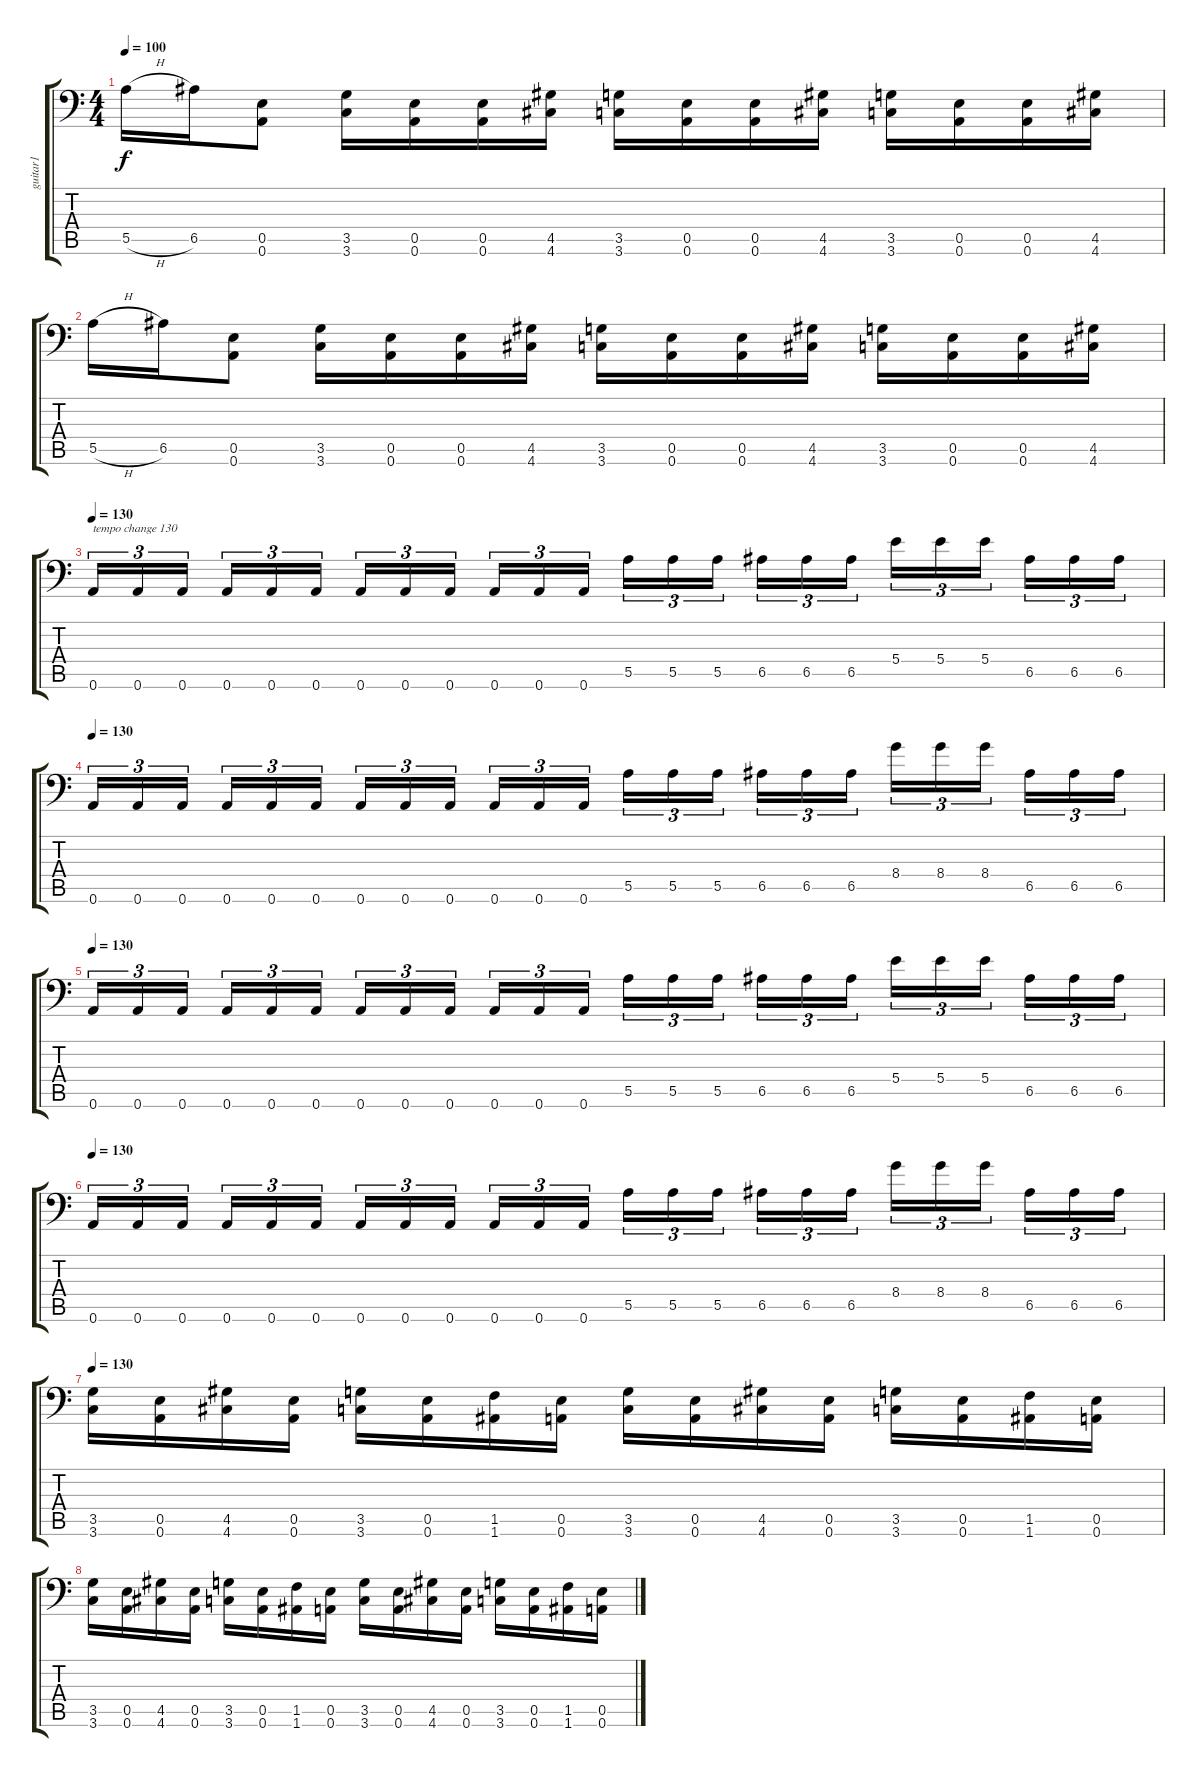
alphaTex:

\track ("guitar1" "guitar1") {instrument distortionguitar}
\staff {score tabs}
\tuning (Db4 Ab3 E3 B2 E2 A1) {hide}
\ts (4 4)
\tempo 100
\clef f4
\ks c
5.5{h}.16{dy f} 6.5.16 (0.5 0.6).8 (3.5 3.6).16 (0.5 0.6).16 (0.5 0.6).16 (4.5 4.6).16 (3.5 3.6).16 (0.5 0.6).16 (0.5 0.6).16 (4.5 4.6).16 (3.5 3.6).16 (0.5 0.6).16 (0.5 0.6).16 (4.5 4.6).16 |
5.5{h}.16 6.5.16 (0.5 0.6).8 (3.5 3.6).16 (0.5 0.6).16 (0.5 0.6).16 (4.5 4.6).16 (3.5 3.6).16 (0.5 0.6).16 (0.5 0.6).16 (4.5 4.6).16 (3.5 3.6).16 (0.5 0.6).16 (0.5 0.6).16 (4.5 4.6).16 |
\tempo 130
0.6.16{tu (3 2) txt "tempo change 130"} 0.6.16{tu (3 2)} 0.6.16{tu (3 2)} 0.6.16{tu (3 2)} 0.6.16{tu (3 2)} 0.6.16{tu (3 2)} 0.6.16{tu (3 2)} 0.6.16{tu (3 2)} 0.6.16{tu (3 2)} 0.6.16{tu (3 2)} 0.6.16{tu (3 2)} 0.6.16{tu (3 2)} 5.5.16{tu (3 2)} 5.5.16{tu (3 2)} 5.5.16{tu (3 2)} 6.5.16{tu (3 2)} 6.5.16{tu (3 2)} 6.5.16{tu (3 2)} 5.4.16{tu (3 2)} 5.4.16{tu (3 2)} 5.4.16{tu (3 2)} 6.5.16{tu (3 2)} 6.5.16{tu (3 2)} 6.5.16{tu (3 2)} |
\tempo 130
0.6.16{tu (3 2)} 0.6.16{tu (3 2)} 0.6.16{tu (3 2)} 0.6.16{tu (3 2)} 0.6.16{tu (3 2)} 0.6.16{tu (3 2)} 0.6.16{tu (3 2)} 0.6.16{tu (3 2)} 0.6.16{tu (3 2)} 0.6.16{tu (3 2)} 0.6.16{tu (3 2)} 0.6.16{tu (3 2)} 5.5.16{tu (3 2)} 5.5.16{tu (3 2)} 5.5.16{tu (3 2)} 6.5.16{tu (3 2)} 6.5.16{tu (3 2)} 6.5.16{tu (3 2)} 8.4.16{tu (3 2)} 8.4.16{tu (3 2)} 8.4.16{tu (3 2)} 6.5.16{tu (3 2)} 6.5.16{tu (3 2)} 6.5.16{tu (3 2)} |
\tempo 130
0.6.16{tu (3 2)} 0.6.16{tu (3 2)} 0.6.16{tu (3 2)} 0.6.16{tu (3 2)} 0.6.16{tu (3 2)} 0.6.16{tu (3 2)} 0.6.16{tu (3 2)} 0.6.16{tu (3 2)} 0.6.16{tu (3 2)} 0.6.16{tu (3 2)} 0.6.16{tu (3 2)} 0.6.16{tu (3 2)} 5.5.16{tu (3 2)} 5.5.16{tu (3 2)} 5.5.16{tu (3 2)} 6.5.16{tu (3 2)} 6.5.16{tu (3 2)} 6.5.16{tu (3 2)} 5.4.16{tu (3 2)} 5.4.16{tu (3 2)} 5.4.16{tu (3 2)} 6.5.16{tu (3 2)} 6.5.16{tu (3 2)} 6.5.16{tu (3 2)} |
\tempo 130
0.6.16{tu (3 2)} 0.6.16{tu (3 2)} 0.6.16{tu (3 2)} 0.6.16{tu (3 2)} 0.6.16{tu (3 2)} 0.6.16{tu (3 2)} 0.6.16{tu (3 2)} 0.6.16{tu (3 2)} 0.6.16{tu (3 2)} 0.6.16{tu (3 2)} 0.6.16{tu (3 2)} 0.6.16{tu (3 2)} 5.5.16{tu (3 2)} 5.5.16{tu (3 2)} 5.5.16{tu (3 2)} 6.5.16{tu (3 2)} 6.5.16{tu (3 2)} 6.5.16{tu (3 2)} 8.4.16{tu (3 2)} 8.4.16{tu (3 2)} 8.4.16{tu (3 2)} 6.5.16{tu (3 2)} 6.5.16{tu (3 2)} 6.5.16{tu (3 2)} |
\tempo 130
(3.5 3.6).16 (0.5 0.6).16 (4.5 4.6).16 (0.5 0.6).16 (3.5 3.6).16 (0.5 0.6).16 (1.5 1.6).16 (0.5 0.6).16 (3.5 3.6).16 (0.5 0.6).16 (4.5 4.6).16 (0.5 0.6).16 (3.5 3.6).16 (0.5 0.6).16 (1.5 1.6).16 (0.5 0.6).16 |
(3.5 3.6).16 (0.5 0.6).16 (4.5 4.6).16 (0.5 0.6).16 (3.5 3.6).16 (0.5 0.6).16 (1.5 1.6).16 (0.5 0.6).16 (3.5 3.6).16 (0.5 0.6).16 (4.5 4.6).16 (0.5 0.6).16 (3.5 3.6).16 (0.5 0.6).16 (1.5 1.6).16 (0.5 0.6).16
